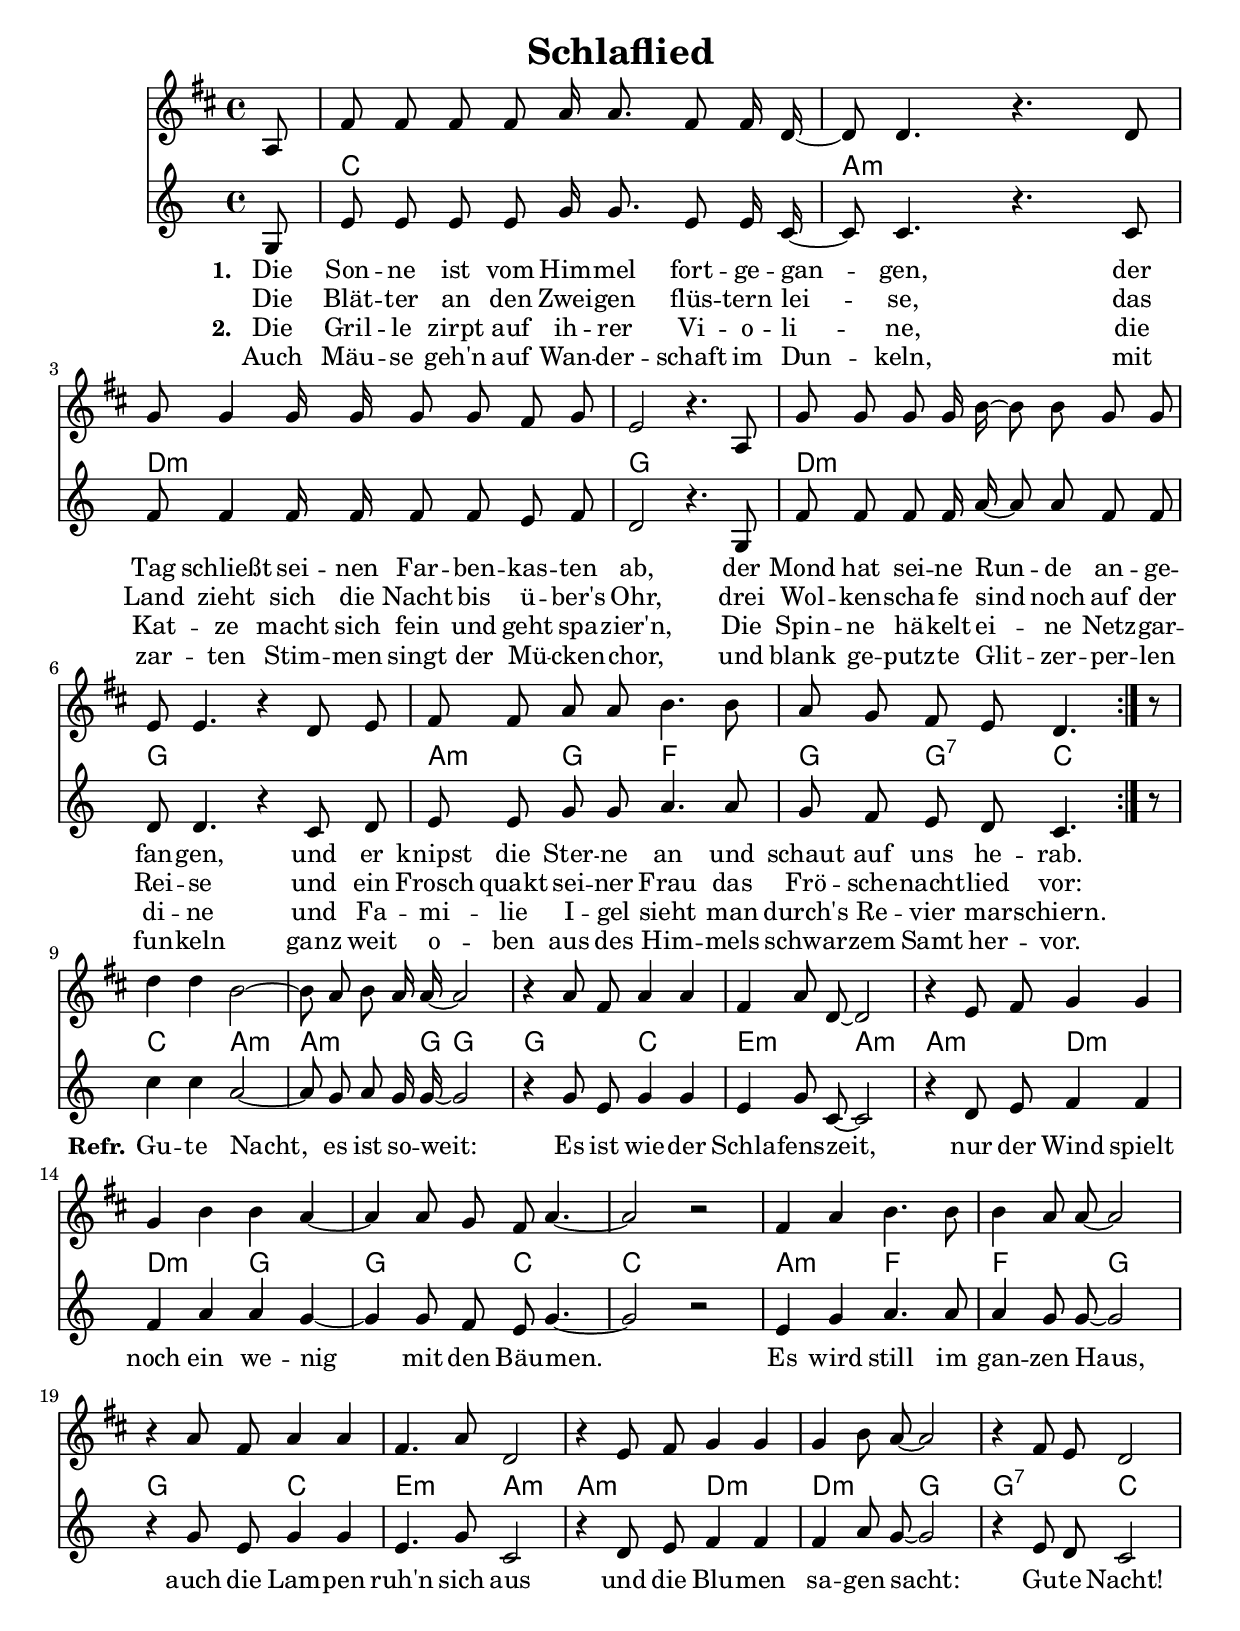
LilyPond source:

\include "deutsch.ly"

\pointAndClickOff

\header {
 title = "Schlaflied"
 composer = ""
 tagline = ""
}

global = {
 \time 4/4
 \partial 8
}

akkorde = \chordmode {
 \global
 \repeat volta 2 { s8 | c1 | a:min | d:min | g | d:min | g | a4:min g f2 | g4 g:7 c4. } s8 |
 c2 a:min~ | a4..:min g16~ g2~ | g2 c | e:min a:min~ | a:min d:min~ | d:min g~ | g c~ | c1 | a2:min f~ | f g~ | g c | e:min a:min~ |
 a:min d:min~ | d:min g | g:7 c |
}

toene = \relative {
 \global
 \key c \major
 \clef treble
 \autoBeamOff
 \repeat volta 2 { g8 | e' e e e g16 g8. e8 e16 c~ | c8 c4. r c8 | f f4 f16 f f8 f e f |
 d2 r4. g,8 | f' f f f16 a~ a8 a f f | d8 d4. r4 c8 d | e e g g a4. a8 | g f e d c4. } r8 |
 c'4 c a2~ | a8 g a g16 g~ g2 | r4 g8 e g4 g | e g8 c,~ c2 | r4 d8 e f4 f | f a a g~ | g g8 f e8 g4.~ | g2 r |
 e4 g a4. a8 | a4 g8 g~ g2 | r4 g8 e g4 g | e4. g8 c,2 | r4 d8 e f4 f | f a8 g~ g2 | r4 e8 d c2 |
}

textI = \lyricmode {
  \set stanza = "1."
  Die Son -- ne ist vom Him -- mel fort -- ge -- gan -- gen,
  der Tag schließt sei -- nen Far -- ben -- kas -- ten ab,
  der Mond hat sei -- ne Run -- de an -- ge -- fan -- gen,
  und er knipst die Ster -- ne an und schaut auf uns he -- rab.
  \set stanza = "Refr."
  Gu -- te Nacht, es ist so -- weit: Es ist wie -- der Schla -- fens -- zeit,
  nur der Wind spielt noch ein we -- nig mit den Bäu -- men.
  Es wird still im gan -- zen Haus, auch die Lam -- pen ruh'n sich aus
  und die Blu -- men sa -- gen sacht: Gu -- te Nacht!
}

textIa = \lyricmode {
  Die Blät -- ter an den Zwei -- gen flüs -- tern lei -- se,
  das Land zieht sich die Nacht bis ü -- ber's Ohr,
  drei Wol -- ken -- scha -- fe sind noch auf der Rei -- se
  und ein Frosch quakt sei -- ner Frau das Frö -- sche -- nacht -- lied vor:
}

textII = \lyricmode {
  \set stanza = "2."
  Die Gril -- le zirpt auf ih -- rer Vi -- o -- li -- ne,
  die Kat -- ze macht sich fein und geht spa -- zier'n,
  Die Spin -- ne hä -- kelt ei -- ne Netz -- gar -- di -- ne
  und Fa -- mi -- lie I -- gel sieht man durch's Re -- vier mar -- schiern.
}

textIIa = \lyricmode {
  Auch Mäu -- se geh'n auf Wan -- der -- schaft im Dun -- keln,
  mit zar -- ten Stim -- men singt der Mü -- cken -- chor,
  und blank ge -- putz -- te Glit -- zer -- per -- len fun -- keln
  ganz weit o -- ben aus des Him -- mels schwar -- zem Samt her -- vor.
}

\score{

{
<<
\new Staff \transpose c d \toene
\new ChordNames \akkorde
\new Staff \new Voice = melodie \toene
\new Lyrics \lyricsto melodie \textI
\new Lyrics \lyricsto melodie \textIa
\new Lyrics \lyricsto melodie \textII
\new Lyrics \lyricsto melodie \textIIa
>>
}

\layout { }
}

\score{

{
<<
\new ChordNames \unfoldRepeats \akkorde
\new Staff \unfoldRepeats \toene
>>
}
\midi { \context {
      \Score
      tempoWholesPerMinute = #(ly:make-moment 36 2)
    } }

}
